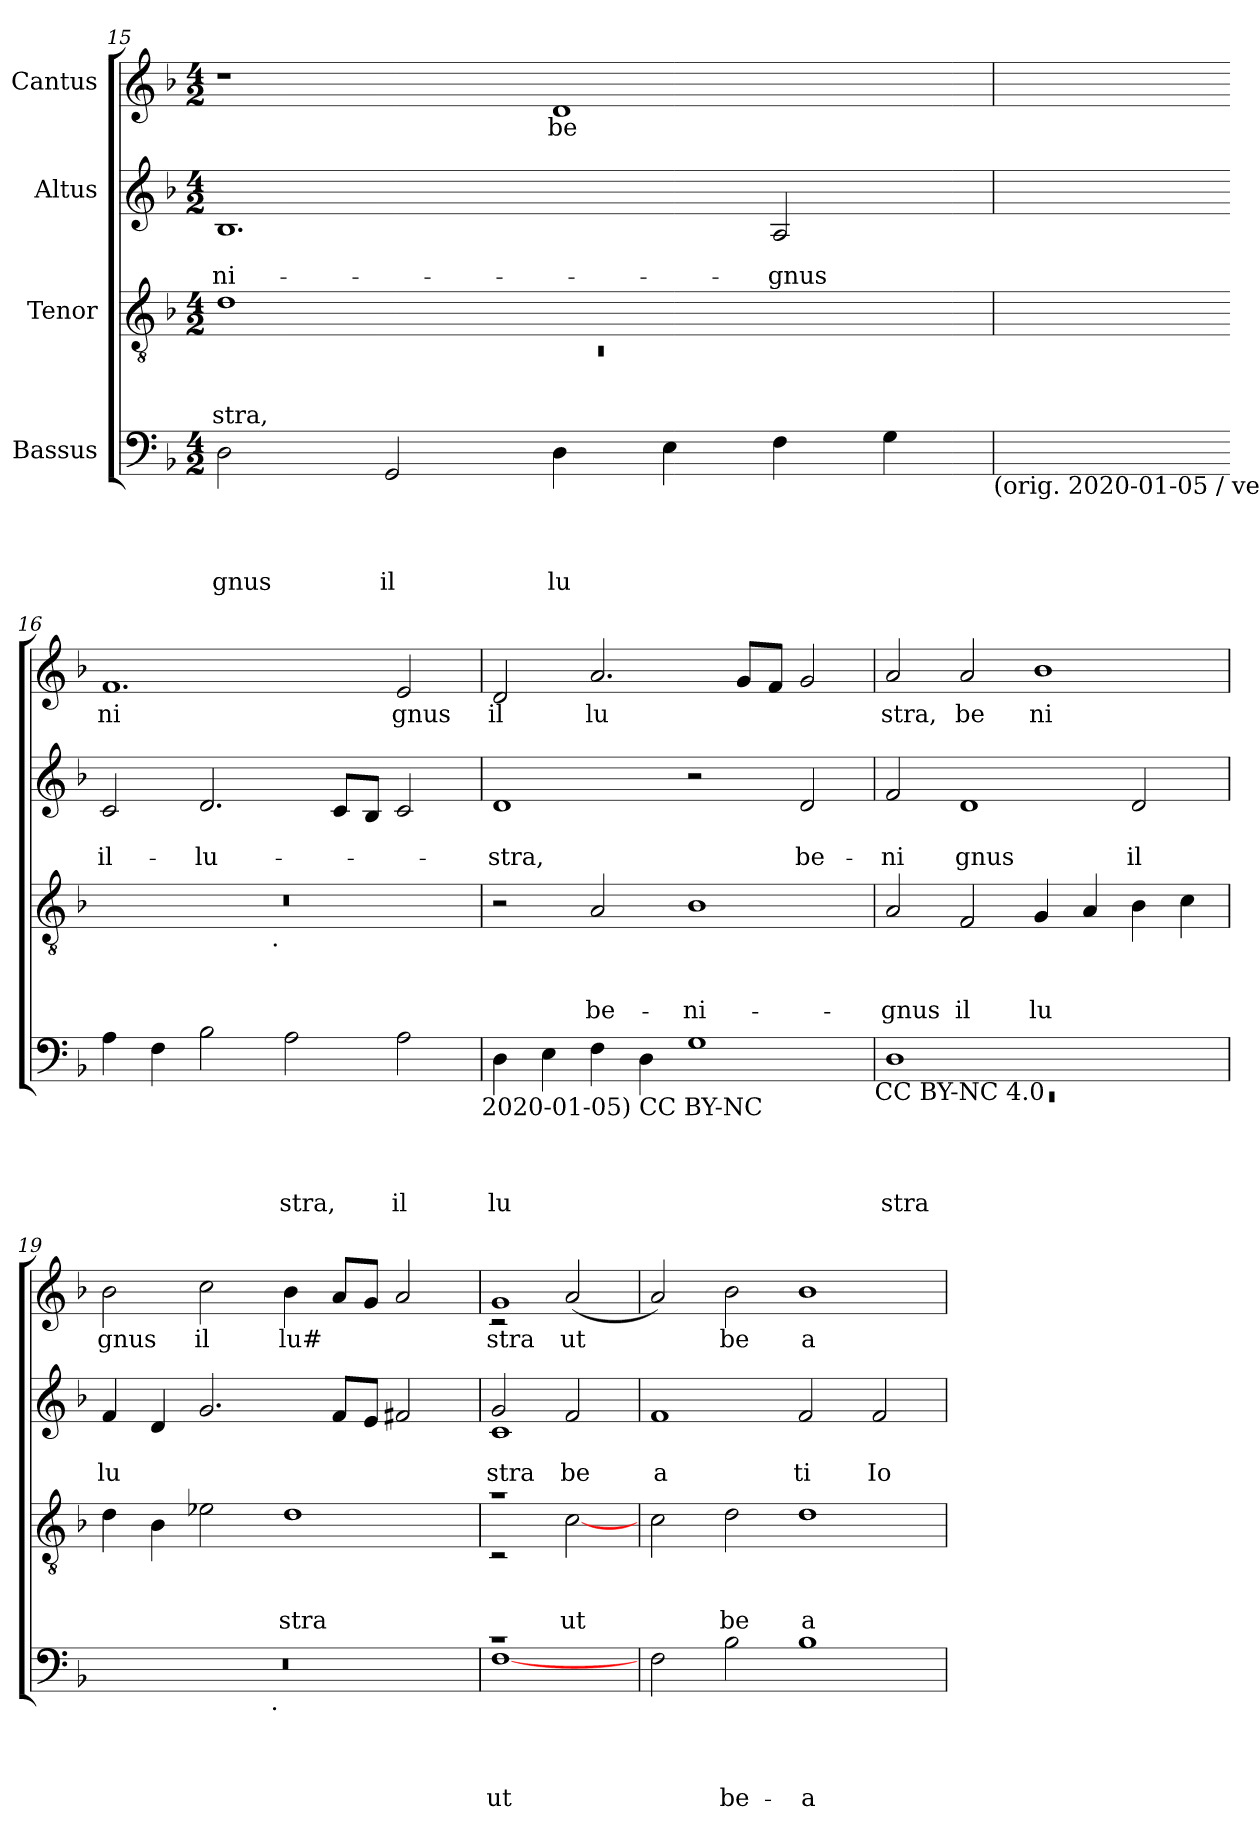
**kern	**text	**text	**text	**text	**kern	**text	**text	**text	**kern	**text	**text	**kern	**text
*part4	*part4	*part4	*part4	*part4	*part3	*part3	*part3	*part3	*part2	*part2	*part2	*part1	*part1
*staff4	*staff4	*staff4	*staff4	*staff4	*staff3	*staff3	*staff3	*staff3	*staff2	*staff2	*staff2	*staff1	*staff1
*I"Bassus	*	*	*	*	*I"Tenor	*	*	*	*I"Altus	*	*	*I"Cantus	*
*clefF4	*	*	*	*	*clefGv2	*	*	*	*clefG2	*	*	*clefG2	*
*ITrd-3c-5	*	*	*	*	*	*	*	*	*ITrd-3c-5	*	*	*	*
*k[b-e-]	*	*	*	*	*k[b-]	*	*	*	*k[b-e-]	*	*	*k[b-]	*
*B-:	*	*	*	*	*F:	*	*	*	*B-:	*	*	*F:	*
*M4/2	*	*	*	*	*M4/2	*	*	*	*M4/2	*	*	*M4/2	*
=15	=15	=15	=15	=15	=15	=15	=15	=15	=15	=15	=15	=15	=15
*	*	*	*	*	*^	*	*	*	*	*	*	*	*
!	!	!	!	!LO:LY:b	!	!LO:N:vis=1	!	!	!LO:LY:b	!	!	!LO:LY:b	!	!
2G\	.	.	.	gnus	1d	0rC	.	.	-stra,	1.e-	.	-ni-	1r	.
!	!	!	!	!LO:LY:b	!	!	!	!	!	!	!	!	!	!
2C/	.	.	.	il	.	.	.	.	.	.	.	.	.	.
!	!	!	!	!LO:LY:b	!	!	!	!	!	!	!	!	!	!LO:LY:b
4G\	.	.	.	lu	1ryy	.	.	.	.	.	.	.	1d	be
4A\	.	.	.	.	.	.	.	.	.	.	.	.	.	.
!	!	!	!	!	!	!	!	!	!	!	!	!LO:LY:b	!	!
4B-\	.	.	.	.	.	.	.	.	.	2d/	.	-gnus	.	.
4c\	.	.	.	.	.	.	.	.	.	.	.	.	.	.
!LO:TX:b:t=(orig. 2020-01-05 / ver.	!	!	!	!	!	!	!	!	!	!	!	!	!	!
=16	=16	=16	=16	=16	=16	=16	=16	=16	=16	=16	=16	=16	=16	=16
!	!	!	!	!	!	!	!	!	!	!	!	!LO:LY:b	!	!LO:LY:b
4d\	.	.	.	.	0r	2ryy	.	.	.	2f/	.	il-	1.f	ni
4B-\	.	.	.	.	.	.	.	.	.	.	.	.	.	.
!	!	!	!	!	!	!	!	!	!	!	!	!LO:LY:b	!	!
2e-\	.	.	.	.	.	4...ryy	.	.	.	2.g/	.	-lu-	.	.
!	!	!	!	!	!	!LO:TX:b:t=.	!	!	!	!	!	!	!	!
.	.	.	.	.	.	1ryy	.	.	.	.	.	.	.	.
!	!	!	!	!LO:LY:b	!	!	!	!	!	!	!	!	!	!
2d\	.	.	.	stra,	.	.	.	.	.	.	.	.	.	.
.	.	.	.	.	.	.	.	.	.	8f/L	.	.	.	.
.	.	.	.	.	.	.	.	.	.	8e-/J	.	.	.	.
!	!	!	!	!LO:LY:b	!	!	!	!	!	!	!	!	!	!LO:LY:b
2d\	.	.	.	il	.	.	.	.	.	2f/	.	.	2e/	gnus
.	.	.	.	.	.	32ryy	.	.	.	.	.	.	.	.
!LO:TX:b:t=2020-01-05) CC BY-NC	!	!	!	!	!	!	!	!	!	!	!	!	!	!
=17	=17	=17	=17	=17	=17	=17	=17	=17	=17	=17	=17	=17	=17	=17
!	!	!	!	!LO:LY:b	!	!	!	!	!	!	!	!LO:LY:b	!	!LO:LY:b
*	*	*	*	*	*v	*v	*	*	*	*	*	*	*	*
4G\	.	.	.	lu	2r	.	.	.	1g	.	-stra,	2d/	il
4A\	.	.	.	.	.	.	.	.	.	.	.	.	.
!	!	!	!	!	!	!	!	!LO:LY:b	!	!	!	!	!LO:LY:b
4B-\	.	.	.	.	2A/	.	.	be-	.	.	.	2.a/	lu
4G\	.	.	.	.	.	.	.	.	.	.	.	.	.
!	!	!	!	!	!	!	!	!LO:LY:b	!	!	!	!	!
1c	.	.	.	.	1B-	.	.	-ni-	2r	.	.	.	.
.	.	.	.	.	.	.	.	.	.	.	.	8g/L	.
.	.	.	.	.	.	.	.	.	.	.	.	8f/J	.
!	!	!	!	!	!	!	!	!	!	!	!LO:LY:b	!	!
.	.	.	.	.	.	.	.	.	2g/	.	be-	2g/	.
!LO:TX:b:t=CC BY-NC 4.0	!	!	!	!	!	!	!	!	!	!	!	!	!
!!LO:LB:g=z
=18	=18	=18	=18	=18	=18	=18	=18	=18	=18	=18	=18	=18	=18
*^	*	*	*	*	*	*	*	*	*	*	*	*	*
!	!LO:N:vis=1	!	!	!	!LO:LY:b	!	!	!	!LO:LY:b	!	!	!LO:LY:b	!	!LO:LY:b
1G	0rEE	.	.	.	stra	2A/	.	.	-gnus	2b-/	.	-ni	2a/	stra,
!	!	!	!	!	!	!	!	!	!LO:LY:b	!	!	!LO:LY:b	!	!LO:LY:b
.	.	.	.	.	.	2F/	.	.	il	1g	.	gnus	2a/	be
!	!	!	!	!	!	!	!	!	!LO:LY:b	!	!	!	!	!LO:LY:b
1ryy	.	.	.	.	.	4G/	.	.	lu	.	.	.	1b-	ni
.	.	.	.	.	.	4A/	.	.	.	.	.	.	.	.
!	!	!	!	!	!	!	!	!	!	!	!	!LO:LY:b	!	!
.	.	.	.	.	.	4B-\	.	.	.	2g/	.	il	.	.
.	.	.	.	.	.	4c\	.	.	.	.	.	.	.	.
=19	=19	=19	=19	=19	=19	=19	=19	=19	=19	=19	=19	=19	=19	=19
!	!	!	!	!	!	!	!	!	!	!	!	!LO:LY:b	!	!LO:LY:b
0r	2ryy	.	.	.	.	4d\	.	.	.	4b-/	.	lu	2b-\	gnus
.	.	.	.	.	.	4B-\	.	.	.	4g/	.	.	.	.
!	!	!	!	!	!	!	!	!	!	!	!	!	!	!LO:LY:b
.	4...ryy	.	.	.	.	2e-X\	.	.	.	2.cc/	.	.	2cc\	il
!	!LO:TX:b:t=.	!	!	!	!	!	!	!	!	!	!	!	!	!
.	1ryy	.	.	.	.	.	.	.	.	.	.	.	.	.
!	!	!	!	!	!	!	!	!	!LO:LY:b	!	!	!	!	!LO:LY:b
.	.	.	.	.	.	1d	.	.	stra	.	.	.	4b-\	lu#
.	.	.	.	.	.	.	.	.	.	8b-/L	.	.	8a/L	.
.	.	.	.	.	.	.	.	.	.	8a/J	.	.	8g/J	.
.	.	.	.	.	.	.	.	.	.	2b/	.	.	2a/	.
.	32ryy	.	.	.	.	.	.	.	.	.	.	.	.	.
=20	=20	=20	=20	=20	=20	=20	=20	=20	=20	=20	=20	=20	=20	=20
!	!	!	!	!	!LO:LY:b	!	!	!	!	!	!	!LO:LY:b	!	!
*	*	*	*	*	*	*^	*	*	*	*^	*	*	*	*
!	!	!	!	!	!	!	!	!	!	!	!	!	!	!LO:LY:b	!	!LO:LY:b
*	*	*	*	*	*	*	*	*	*	*	*	*	*	*	*^	*
1rc	[>1B-	.	.	.	ut	1ra	2rC	.	.	.	1f	2cc/	.	stra	1g	2rc	stra
!	!	!	!	!	!	!	!	!	!	!LO:LY:b	!	!	!	!LO:LY:b	!	!	!LO:LY:b
.	.	.	.	.	.	.	[>2c\	.	.	ut	.	2b-/	.	be	.	(<2a/	ut
*v	*v	*	*	*	*	*	*	*	*	*	*	*	*	*	*	*	*
=21	=21	=21	=21	=21	=21	=21	=21	=21	=21	=21	=21	=21	=21	=21	=21	=21
!	!	!	!	!	!	!	!	!	!	!	!	!	!LO:LY:b	!	!	!
*	*	*	*	*	*v	*v	*	*	*	*	*	*	*	*v	*v	*
*	*	*	*	*	*	*	*	*	*v	*v	*	*	*	*
2B-\	.	.	.	.	2c\	.	.	.	1b-	.	a	2a/)	.
!	!	!	!	!LO:LY:b	!	!	!	!LO:LY:b	!	!	!	!	!LO:LY:b
2e-\	.	.	.	be-	2d\	.	.	be	.	.	.	2b-\	be
!	!	!	!	!LO:LY:b	!	!	!	!LO:LY:b	!	!	!LO:LY:b	!	!LO:LY:b
1e-	.	.	.	-a-	1d	.	.	a	2b-/	.	ti	1b-	a
!	!	!	!	!	!	!	!	!	!	!	!LO:LY:b	!	!
.	.	.	.	.	.	.	.	.	2b-/	.	Io	.	.
=	=	=	=	=	=	=	=	=	=	=	=	=	=
*-	*-	*-	*-	*-	*-	*-	*-	*-	*-	*-	*-	*-	*-
